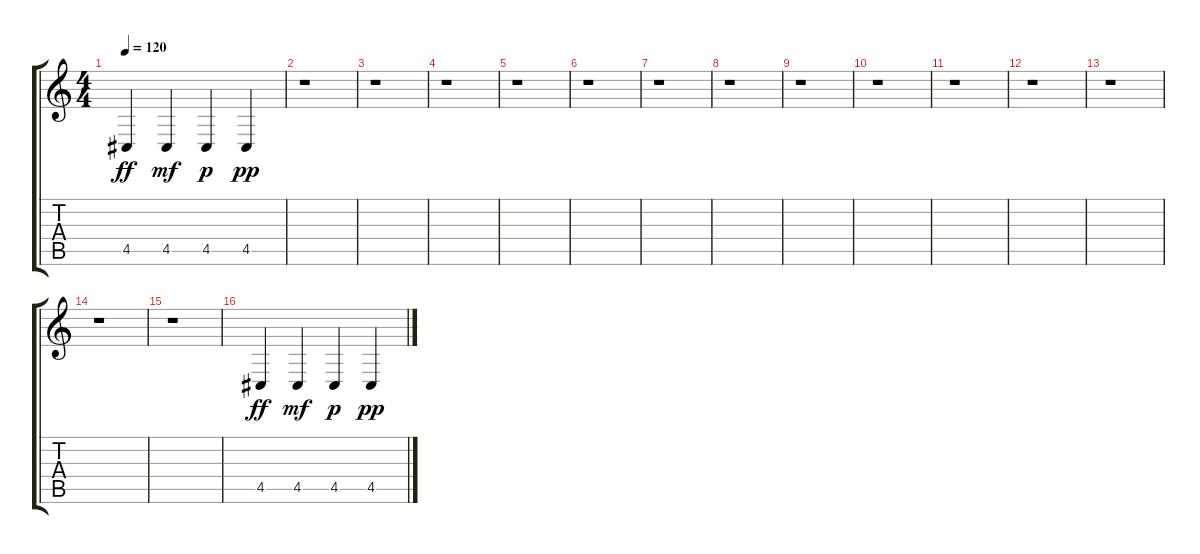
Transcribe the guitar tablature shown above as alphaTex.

\track "" {instrument pizzicatostrings}
\staff {score tabs}
\tuning (E4 B3 G3 D3 A2 E2) {hide}
\ts (4 4)
\tempo 120
\clef g2
\ks c
4.5.4{dy ff} 4.5.4{dy mf} 4.5.4{dy p} 4.5.4{dy pp} |
r.1 |
r.1 |
r.1 |
r.1 |
r.1 |
r.1 |
r.1 |
r.1 |
r.1 |
r.1 |
r.1 |
r.1 |
r.1 |
r.1 |
4.5.4{dy ff} 4.5.4{dy mf} 4.5.4{dy p} 4.5.4{dy pp}
